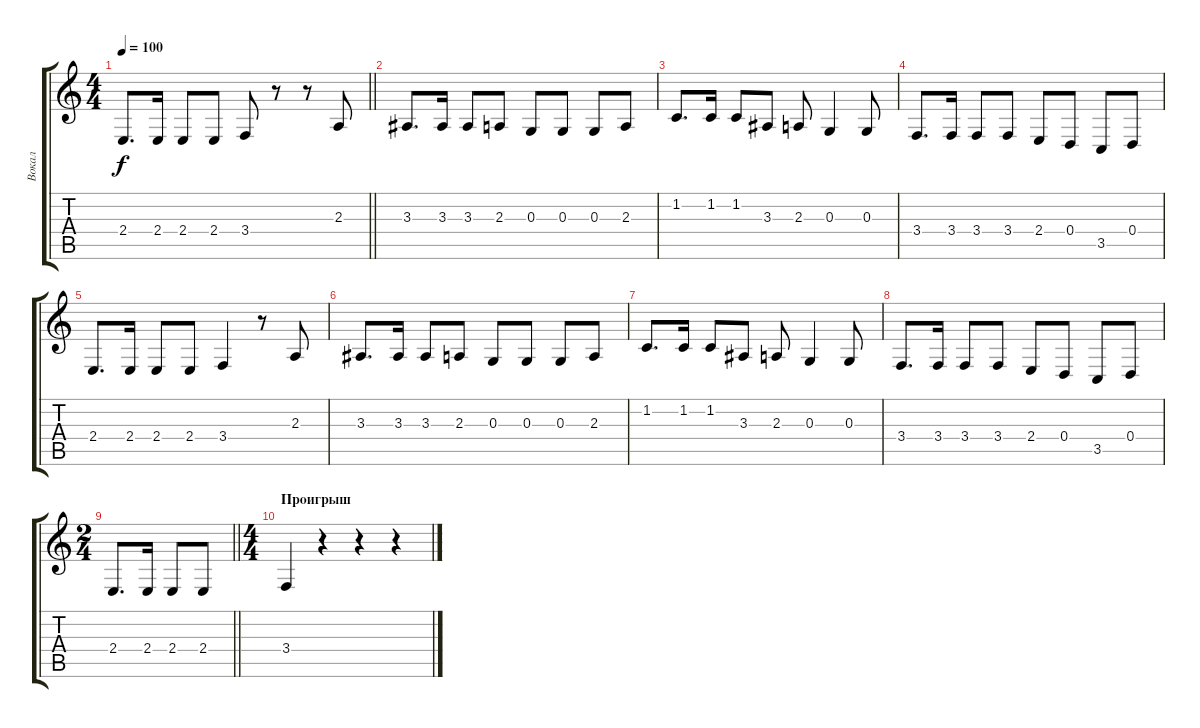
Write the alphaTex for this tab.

\track ("Вокал" "Вокал") {instrument flute}
\staff {score tabs}
\tuning (E4 B3 G3 D3 A2 E2) {hide}
\ts (4 4)
\tempo 100
\clef g2
\barLineRight lightlight
\ks c
2.4.8{d dy f} 2.4.16 2.4.8 2.4.8 3.4.8 r.8 r.8 2.3.8 |
\section ("" " ")
3.3.8{d} 3.3.16 3.3.8 2.3.8 0.3.8 0.3.8 0.3.8 2.3.8 |
1.2.8{d} 1.2.16 1.2.8 3.3.8 2.3.8 0.3.4 0.3.8 |
3.4.8{d} 3.4.16 3.4.8 3.4.8 2.4.8 0.4.8 3.5.8 0.4.8 |
2.4.8{d} 2.4.16 2.4.8 2.4.8 3.4.4 r.8 2.3.8 |
3.3.8{d} 3.3.16 3.3.8 2.3.8 0.3.8 0.3.8 0.3.8 2.3.8 |
1.2.8{d} 1.2.16 1.2.8 3.3.8 2.3.8 0.3.4 0.3.8 |
3.4.8{d} 3.4.16 3.4.8 3.4.8 2.4.8 0.4.8 3.5.8 0.4.8 |
\ts (2 4)
\barLineRight lightlight
2.4.8{d} 2.4.16 2.4.8 2.4.8 |
\ts (4 4)
\section ("" "Проигрыш")
3.4.4 r.4 r.4 r.4
